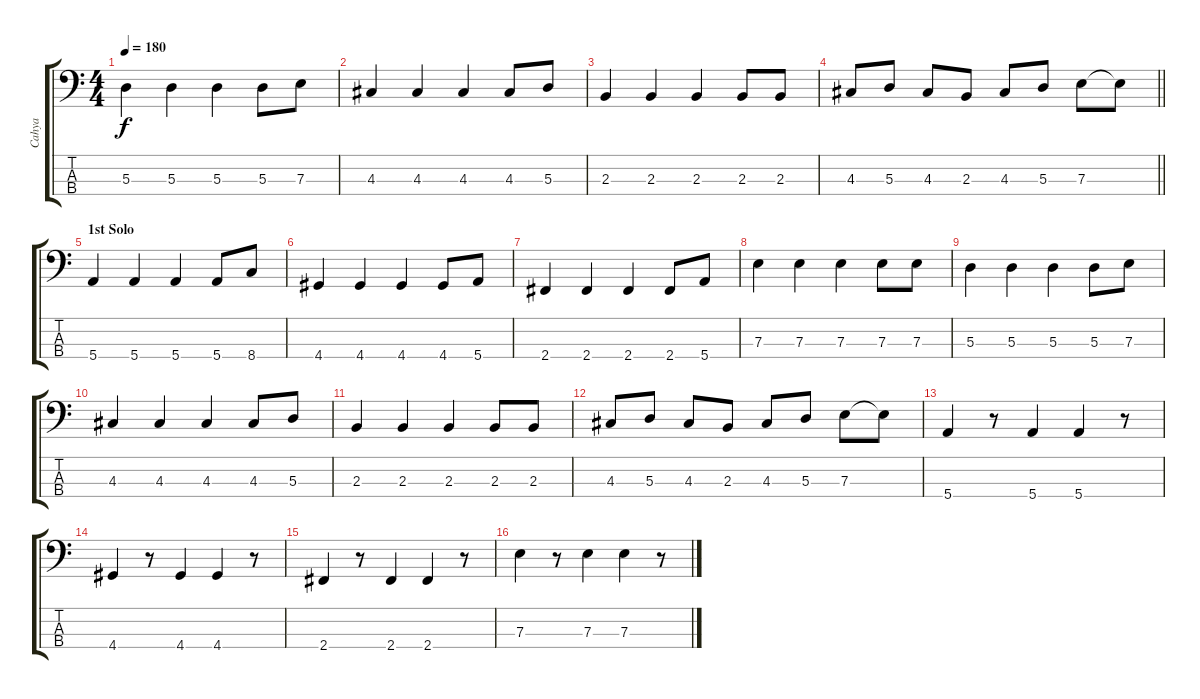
\track ("Cahya" "Cahya") {instrument synthbass1}
\staff {score tabs}
\tuning (G2 D2 A1 E1) {hide}
\ts (4 4)
\tempo 180
\clef f4
\ks c
5.3.4{dy f} 5.3.4 5.3.4 5.3.8 7.3.8 |
4.3.4 4.3.4 4.3.4 4.3.8 5.3.8 |
2.3.4 2.3.4 2.3.4 2.3.8 2.3.8 |
\barLineRight lightlight
4.3.8 5.3.8 4.3.8 2.3.8 4.3.8 5.3.8 7.3.8 7.3{t}.8 |
\section ("" "1st Solo")
5.4.4 5.4.4 5.4.4 5.4.8 8.4.8 |
4.4.4 4.4.4 4.4.4 4.4.8 5.4.8 |
2.4.4 2.4.4 2.4.4 2.4.8 5.4.8 |
7.3.4 7.3.4 7.3.4 7.3.8 7.3.8 |
5.3.4 5.3.4 5.3.4 5.3.8 7.3.8 |
4.3.4 4.3.4 4.3.4 4.3.8 5.3.8 |
2.3.4 2.3.4 2.3.4 2.3.8 2.3.8 |
4.3.8 5.3.8 4.3.8 2.3.8 4.3.8 5.3.8 7.3.8 7.3{t}.8 |
5.4.4 r.8 5.4.4 5.4.4 r.8 |
4.4.4 r.8 4.4.4 4.4.4 r.8 |
2.4.4 r.8 2.4.4 2.4.4 r.8 |
7.3.4 r.8 7.3.4 7.3.4 r.8
